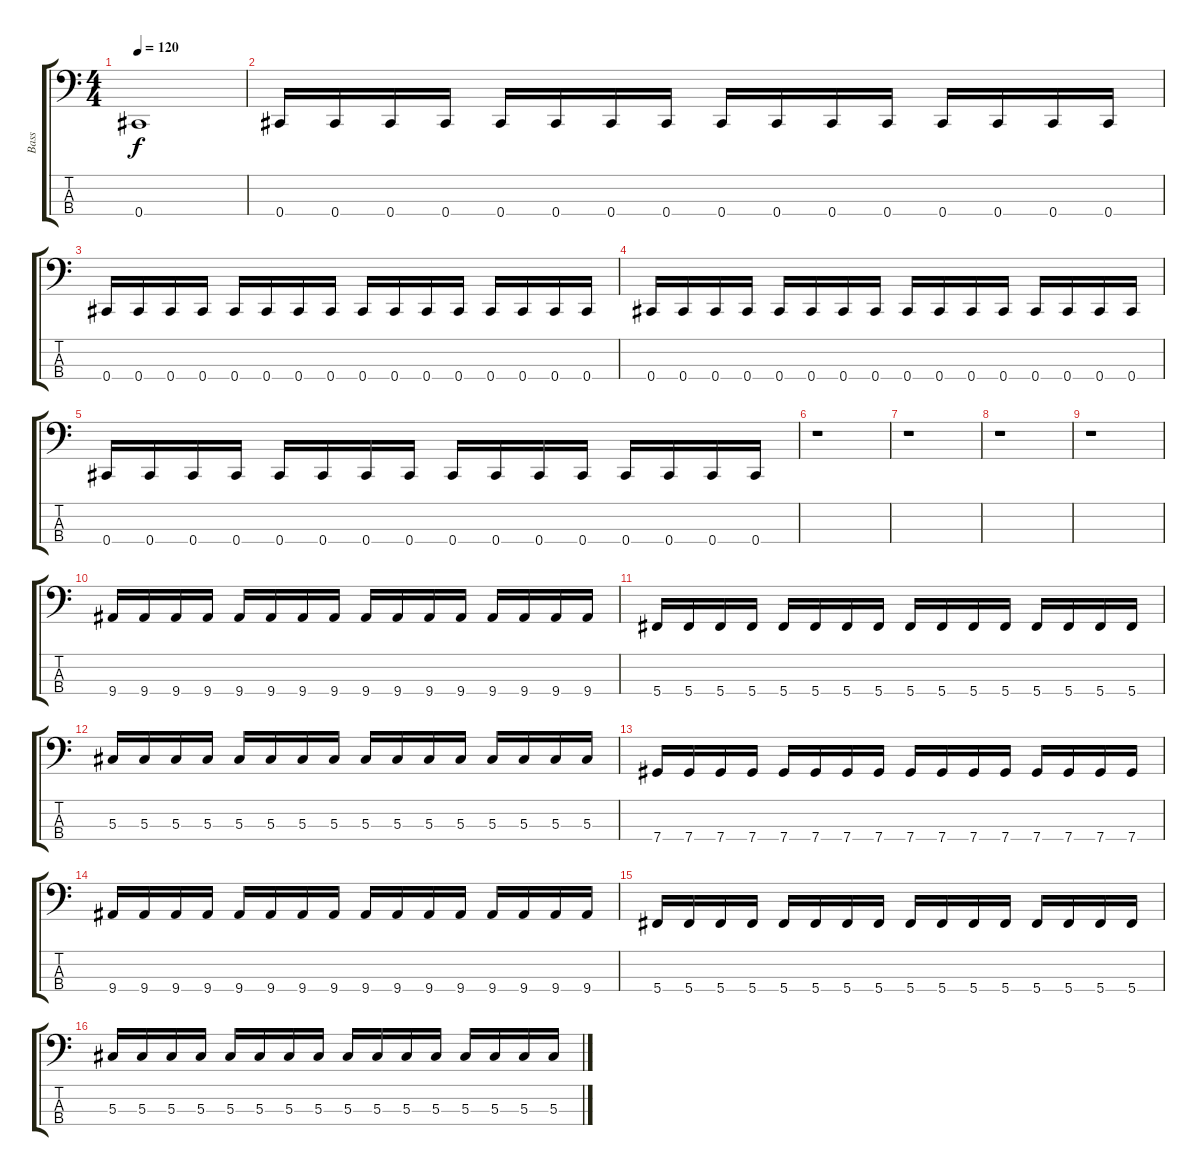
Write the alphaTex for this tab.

\track ("Bass" "Bass") {instrument electricbasspick}
\staff {score tabs}
\tuning (Gb2 Db2 Ab1 Db1) {hide}
\ts (4 4)
\tempo 120
\clef f4
\ks c
0.4{t}.1{dy f} |
0.4.16 0.4.16 0.4.16 0.4.16 0.4.16 0.4.16 0.4.16 0.4.16 0.4.16 0.4.16 0.4.16 0.4.16 0.4.16 0.4.16 0.4.16 0.4.16 |
0.4.16 0.4.16 0.4.16 0.4.16 0.4.16 0.4.16 0.4.16 0.4.16 0.4.16 0.4.16 0.4.16 0.4.16 0.4.16 0.4.16 0.4.16 0.4.16 |
0.4.16 0.4.16 0.4.16 0.4.16 0.4.16 0.4.16 0.4.16 0.4.16 0.4.16 0.4.16 0.4.16 0.4.16 0.4.16 0.4.16 0.4.16 0.4.16 |
0.4.16 0.4.16 0.4.16 0.4.16 0.4.16 0.4.16 0.4.16 0.4.16 0.4.16 0.4.16 0.4.16 0.4.16 0.4.16 0.4.16 0.4.16 0.4.16 |
r.1 |
r.1 |
r.1 |
r.1 |
9.4.16 9.4.16 9.4.16 9.4.16 9.4.16 9.4.16 9.4.16 9.4.16 9.4.16 9.4.16 9.4.16 9.4.16 9.4.16 9.4.16 9.4.16 9.4.16 |
5.4.16 5.4.16 5.4.16 5.4.16 5.4.16 5.4.16 5.4.16 5.4.16 5.4.16 5.4.16 5.4.16 5.4.16 5.4.16 5.4.16 5.4.16 5.4.16 |
5.3.16 5.3.16 5.3.16 5.3.16 5.3.16 5.3.16 5.3.16 5.3.16 5.3.16 5.3.16 5.3.16 5.3.16 5.3.16 5.3.16 5.3.16 5.3.16 |
7.4.16 7.4.16 7.4.16 7.4.16 7.4.16 7.4.16 7.4.16 7.4.16 7.4.16 7.4.16 7.4.16 7.4.16 7.4.16 7.4.16 7.4.16 7.4.16 |
9.4.16 9.4.16 9.4.16 9.4.16 9.4.16 9.4.16 9.4.16 9.4.16 9.4.16 9.4.16 9.4.16 9.4.16 9.4.16 9.4.16 9.4.16 9.4.16 |
5.4.16 5.4.16 5.4.16 5.4.16 5.4.16 5.4.16 5.4.16 5.4.16 5.4.16 5.4.16 5.4.16 5.4.16 5.4.16 5.4.16 5.4.16 5.4.16 |
5.3.16 5.3.16 5.3.16 5.3.16 5.3.16 5.3.16 5.3.16 5.3.16 5.3.16 5.3.16 5.3.16 5.3.16 5.3.16 5.3.16 5.3.16 5.3.16
